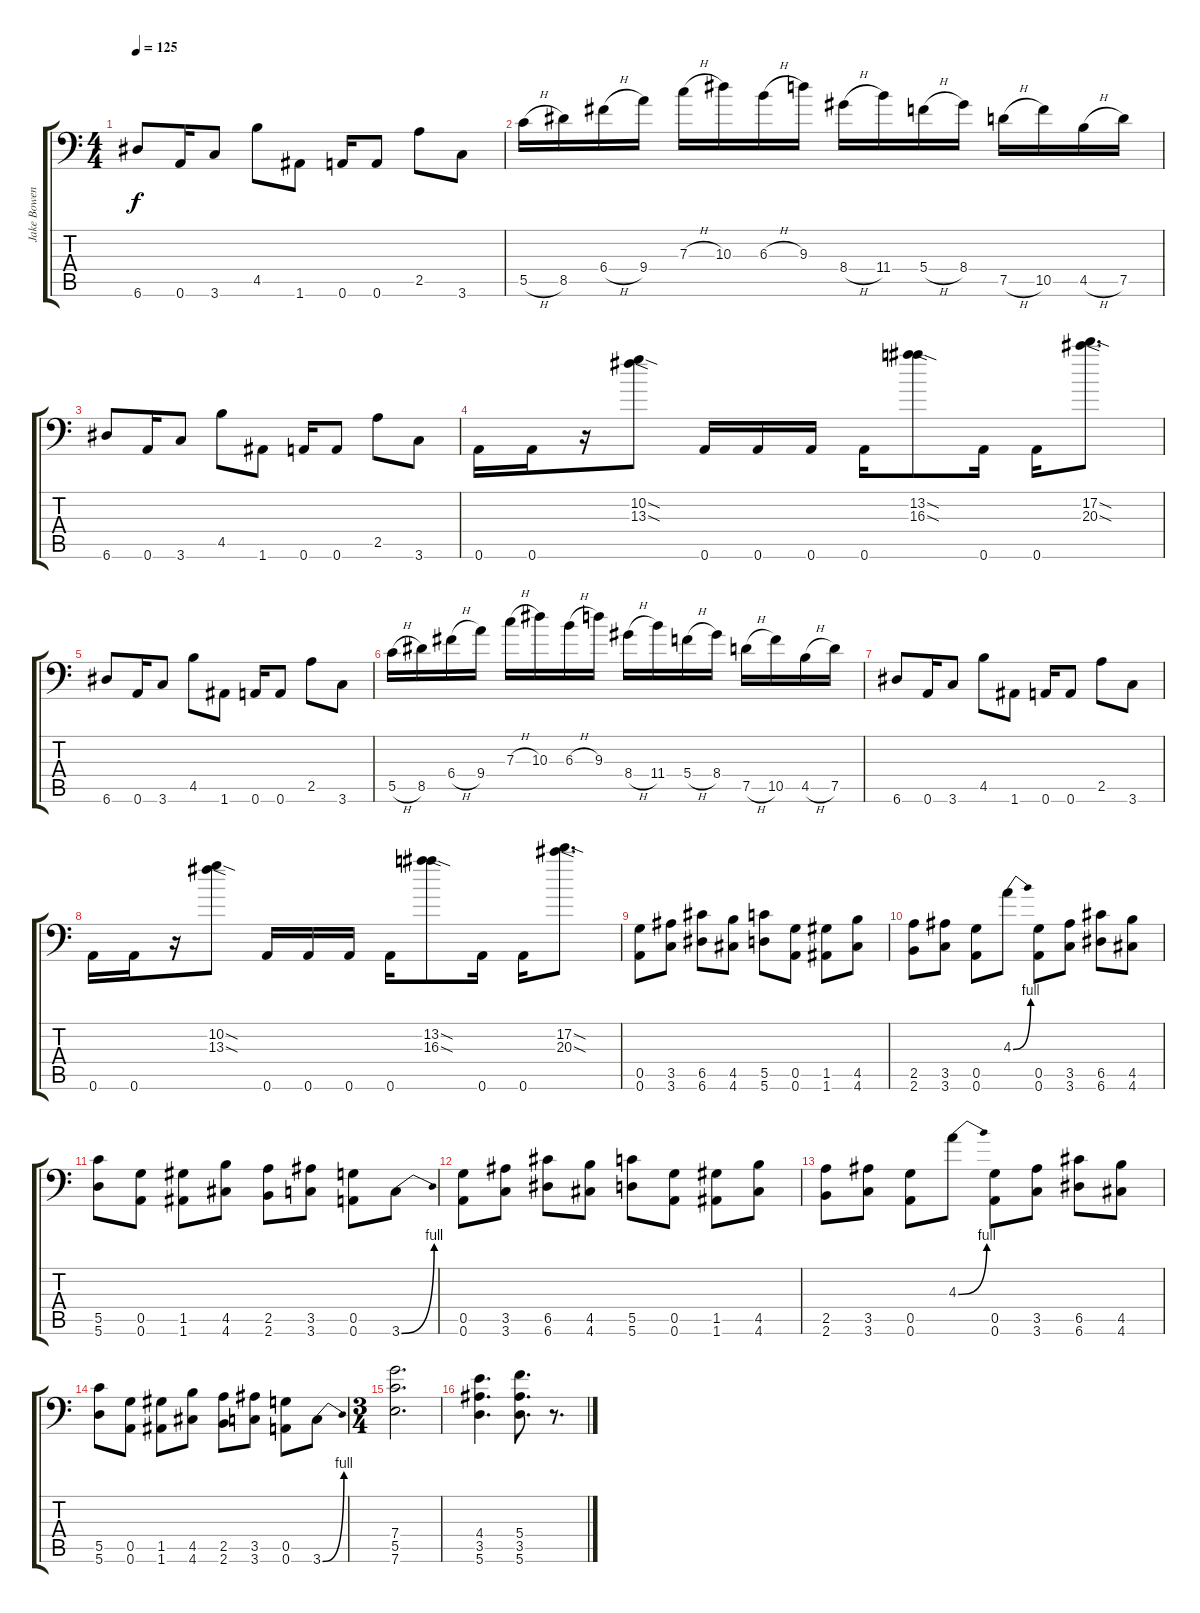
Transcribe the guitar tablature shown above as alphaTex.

\track ("Jake Bowen" "Jake Bowen") {instrument distortionguitar}
\staff {score tabs}
\tuning (D4 A3 F3 C3 G2 A1) {hide}
\ts (4 4)
\tempo 125
\clef f4
\ks c
6.6.8{dy f instrument distortionguitar} 0.6.16{instrument electricguitarmuted} 3.6.8{instrument distortionguitar} 4.5.8 1.6.8 0.6.16{instrument electricguitarmuted} 0.6.8{instrument distortionguitar} 2.5.8 3.6.8 |
5.5{h}.16 8.5.16 6.4{h}.16 9.4.16 7.3{h}.16 10.3.16 6.3{h}.16 9.3.16 8.4{h}.16 11.4.16 5.4{h}.16 8.4.16 7.5{h}.16 10.5.16 4.5{h}.16 7.5.16 |
6.6.8{instrument distortionguitar} 0.6.16{instrument electricguitarmuted} 3.6.8{instrument distortionguitar} 4.5.8 1.6.8 0.6.16{instrument electricguitarmuted} 0.6.8{instrument distortionguitar} 2.5.8 3.6.8 |
0.6.16{instrument electricguitarmuted} 0.6.16 r.16 (10.2{sod} 13.3{sod}).8{instrument distortionguitar} 0.6.16{instrument electricguitarmuted} 0.6.16 0.6.16 0.6.16 (13.2{sod} 16.3{sod}).8{instrument distortionguitar} 0.6.16{instrument electricguitarmuted} 0.6.16 (17.2{sod} 20.3{sod}).8{d instrument distortionguitar} |
6.6.8{instrument distortionguitar} 0.6.16{instrument electricguitarmuted} 3.6.8{instrument distortionguitar} 4.5.8 1.6.8 0.6.16{instrument electricguitarmuted} 0.6.8{instrument distortionguitar} 2.5.8 3.6.8 |
5.5{h}.16 8.5.16 6.4{h}.16 9.4.16 7.3{h}.16 10.3.16 6.3{h}.16 9.3.16 8.4{h}.16 11.4.16 5.4{h}.16 8.4.16 7.5{h}.16 10.5.16 4.5{h}.16 7.5.16 |
6.6.8{instrument distortionguitar} 0.6.16{instrument electricguitarmuted} 3.6.8{instrument distortionguitar} 4.5.8 1.6.8 0.6.16{instrument electricguitarmuted} 0.6.8{instrument distortionguitar} 2.5.8 3.6.8 |
0.6.16{instrument electricguitarmuted} 0.6.16 r.16 (10.2{sod} 13.3{sod}).8{instrument distortionguitar} 0.6.16{instrument electricguitarmuted} 0.6.16 0.6.16 0.6.16 (13.2{sod} 16.3{sod}).8{instrument distortionguitar} 0.6.16{instrument electricguitarmuted} 0.6.16 (17.2{sod} 20.3{sod}).8{d instrument distortionguitar} |
(0.5 0.6).8{instrument electricguitarmuted} (3.5 3.6).8 (6.5 6.6).8 (4.5 4.6).8 (5.5 5.6).8 (0.5 0.6).8 (1.5 1.6).8 (4.5 4.6).8 |
(2.5 2.6).8 (3.5 3.6).8 (0.5 0.6).8 4.3{be (bend 0 0 60 4)}.8{instrument guitarharmonics} (0.5 0.6).8{instrument electricguitarmuted} (3.5 3.6).8 (6.5 6.6).8 (4.5 4.6).8 |
(5.5 5.6).8 (0.5 0.6).8 (1.5 1.6).8 (4.5 4.6).8 (2.5 2.6).8 (3.5 3.6).8 (0.5 0.6).8 3.6{be (bend 0 0 60 4)}.8{instrument guitarharmonics} |
(0.5 0.6).8{instrument electricguitarmuted} (3.5 3.6).8 (6.5 6.6).8 (4.5 4.6).8 (5.5 5.6).8 (0.5 0.6).8 (1.5 1.6).8 (4.5 4.6).8 |
(2.5 2.6).8 (3.5 3.6).8 (0.5 0.6).8 4.3{be (bend 0 0 60 4)}.8{instrument guitarharmonics} (0.5 0.6).8{instrument electricguitarmuted} (3.5 3.6).8 (6.5 6.6).8 (4.5 4.6).8 |
(5.5 5.6).8 (0.5 0.6).8 (1.5 1.6).8 (4.5 4.6).8 (2.5 2.6).8 (3.5 3.6).8 (0.5 0.6).8 3.6{be (bend 0 0 60 4)}.8{instrument guitarharmonics} |
\ts (3 4)
(7.4 5.5 7.6).2{d instrument electricguitarjazz} |
(4.4 3.5 5.6).4{d} (5.4 3.5 5.6).8{d} r.8{d}
